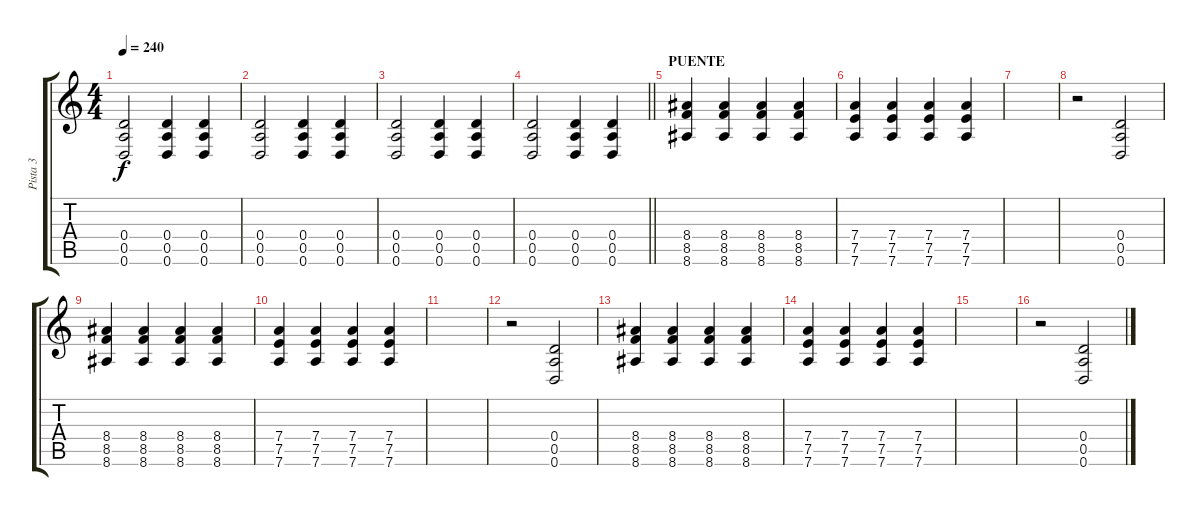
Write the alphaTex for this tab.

\track ("Pista 3" "Pista 3") {instrument distortionguitar}
\staff {score tabs}
\tuning (E4 B3 G3 D3 A2 D2) {hide}
\ts (4 4)
\tempo 240
\clef g2
\ks c
(0.4 0.5 0.6).2{dy f} (0.4 0.5 0.6).4 (0.4 0.5 0.6).4 |
(0.4 0.5 0.6).2 (0.4 0.5 0.6).4 (0.4 0.5 0.6).4 |
(0.4 0.5 0.6).2 (0.4 0.5 0.6).4 (0.4 0.5 0.6).4 |
\barLineRight lightlight
(0.4 0.5 0.6).2 (0.4 0.5 0.6).4 (0.4 0.5 0.6).4 |
\section ("" "PUENTE ")
(8.4 8.5 8.6).4 (8.4 8.5 8.6).4 (8.4 8.5 8.6).4 (8.4 8.5 8.6).4 |
(7.4 7.5 7.6).4 (7.4 7.5 7.6).4 (7.4 7.5 7.6).4 (7.4 7.5 7.6).4 |
|
r.2 (0.4 0.5 0.6).2 |
(8.4 8.5 8.6).4 (8.4 8.5 8.6).4 (8.4 8.5 8.6).4 (8.4 8.5 8.6).4 |
(7.4 7.5 7.6).4 (7.4 7.5 7.6).4 (7.4 7.5 7.6).4 (7.4 7.5 7.6).4 |
|
r.2 (0.4 0.5 0.6).2 |
(8.4 8.5 8.6).4 (8.4 8.5 8.6).4 (8.4 8.5 8.6).4 (8.4 8.5 8.6).4 |
(7.4 7.5 7.6).4 (7.4 7.5 7.6).4 (7.4 7.5 7.6).4 (7.4 7.5 7.6).4 |
|
r.2 (0.4 0.5 0.6).2
